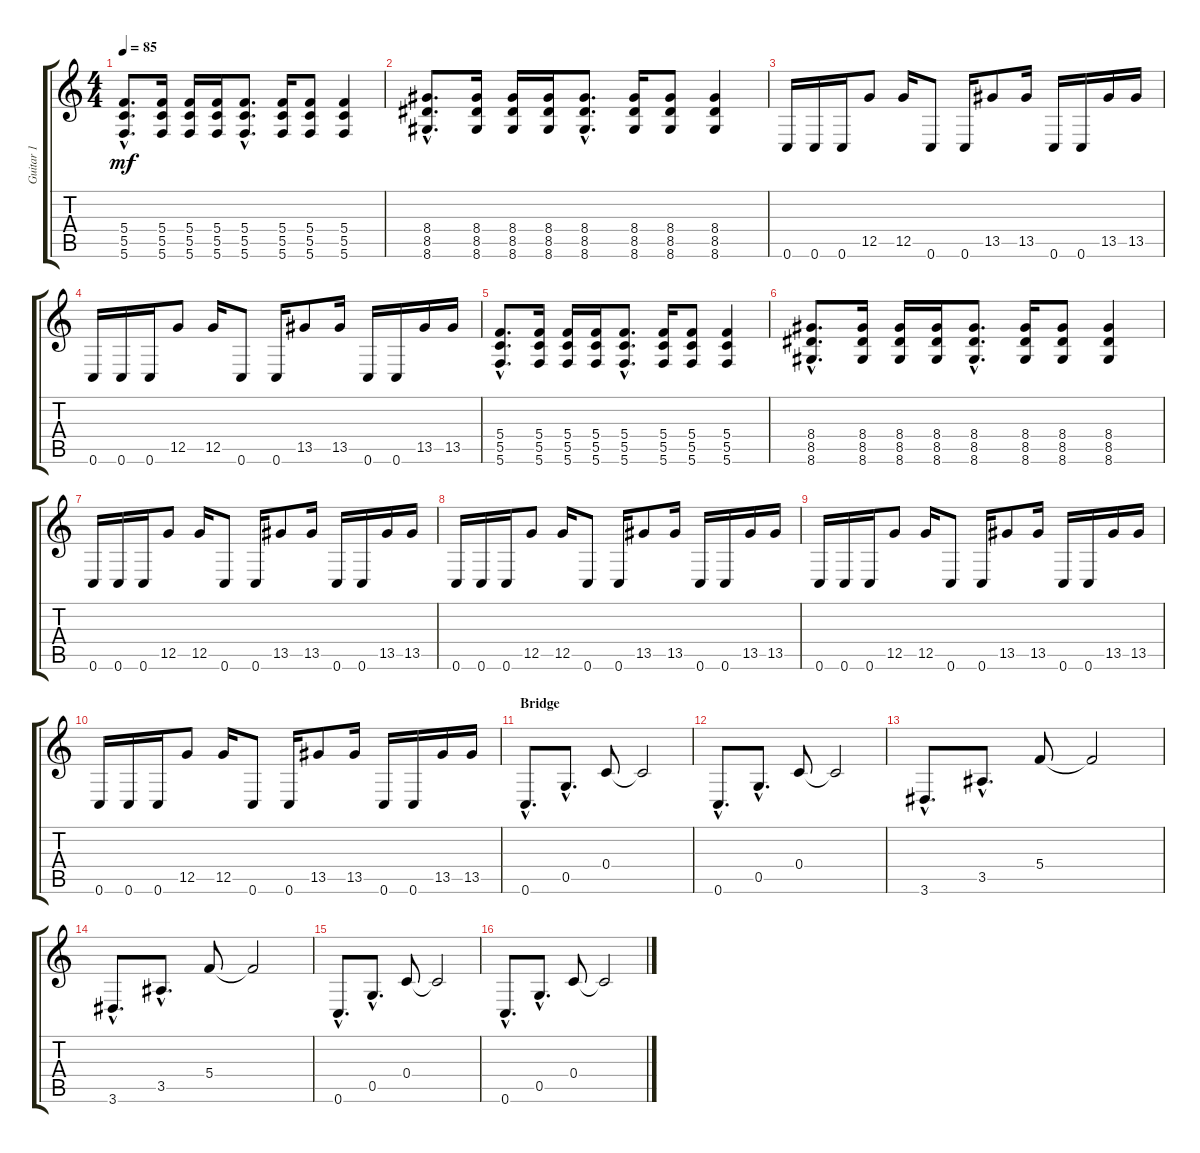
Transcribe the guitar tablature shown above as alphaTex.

\track ("Guitar 1" "Guitar 1") {instrument distortionguitar}
\staff {score tabs}
\tuning (D4 A3 F3 C3 G2 C2) {hide}
\ts (4 4)
\tempo 85
\clef g2
\ks c
(5.4{hac} 5.5{hac} 5.6{hac}).8{d dy mf} (5.4 5.5 5.6).16 (5.4 5.5 5.6).16 (5.4 5.5 5.6).16 (5.4{hac} 5.5{hac} 5.6{hac}).8{d} (5.4 5.5 5.6).16 (5.4 5.5 5.6).8 (5.4 5.5 5.6).4 |
(8.4{hac} 8.5{hac} 8.6{hac}).8{d} (8.4 8.5 8.6).16 (8.4 8.5 8.6).16 (8.4 8.5 8.6).16 (8.4{hac} 8.5{hac} 8.6{hac}).8{d} (8.4 8.5 8.6).16 (8.4 8.5 8.6).8 (8.4 8.5 8.6).4 |
0.6.16 0.6.16 0.6.16 12.5.8 12.5.16 0.6.8 0.6.16 13.5.8 13.5.16 0.6.16 0.6.16 13.5.16 13.5.16 |
0.6.16 0.6.16 0.6.16 12.5.8 12.5.16 0.6.8 0.6.16 13.5.8 13.5.16 0.6.16 0.6.16 13.5.16 13.5.16 |
(5.4{hac} 5.5{hac} 5.6{hac}).8{d} (5.4 5.5 5.6).16 (5.4 5.5 5.6).16 (5.4 5.5 5.6).16 (5.4{hac} 5.5{hac} 5.6{hac}).8{d} (5.4 5.5 5.6).16 (5.4 5.5 5.6).8 (5.4 5.5 5.6).4 |
(8.4{hac} 8.5{hac} 8.6{hac}).8{d} (8.4 8.5 8.6).16 (8.4 8.5 8.6).16 (8.4 8.5 8.6).16 (8.4{hac} 8.5{hac} 8.6{hac}).8{d} (8.4 8.5 8.6).16 (8.4 8.5 8.6).8 (8.4 8.5 8.6).4 |
0.6.16 0.6.16 0.6.16 12.5.8 12.5.16 0.6.8 0.6.16 13.5.8 13.5.16 0.6.16 0.6.16 13.5.16 13.5.16 |
0.6.16 0.6.16 0.6.16 12.5.8 12.5.16 0.6.8 0.6.16 13.5.8 13.5.16 0.6.16 0.6.16 13.5.16 13.5.16 |
0.6.16 0.6.16 0.6.16 12.5.8 12.5.16 0.6.8 0.6.16 13.5.8 13.5.16 0.6.16 0.6.16 13.5.16 13.5.16 |
0.6.16 0.6.16 0.6.16 12.5.8 12.5.16 0.6.8 0.6.16 13.5.8 13.5.16 0.6.16 0.6.16 13.5.16 13.5.16 |
\section ("" "Bridge")
0.6{hac}.8{d} 0.5{hac}.8{d} 0.4.8 0.4{t}.2 |
0.6{hac}.8{d} 0.5{hac}.8{d} 0.4.8 0.4{t}.2 |
3.6{hac}.8{d} 3.5{hac}.8{d} 5.4.8 5.4{t}.2 |
3.6{hac}.8{d} 3.5{hac}.8{d} 5.4.8 5.4{t}.2 |
0.6{hac}.8{d} 0.5{hac}.8{d} 0.4.8 0.4{t}.2 |
0.6{hac}.8{d} 0.5{hac}.8{d} 0.4.8 0.4{t}.2
